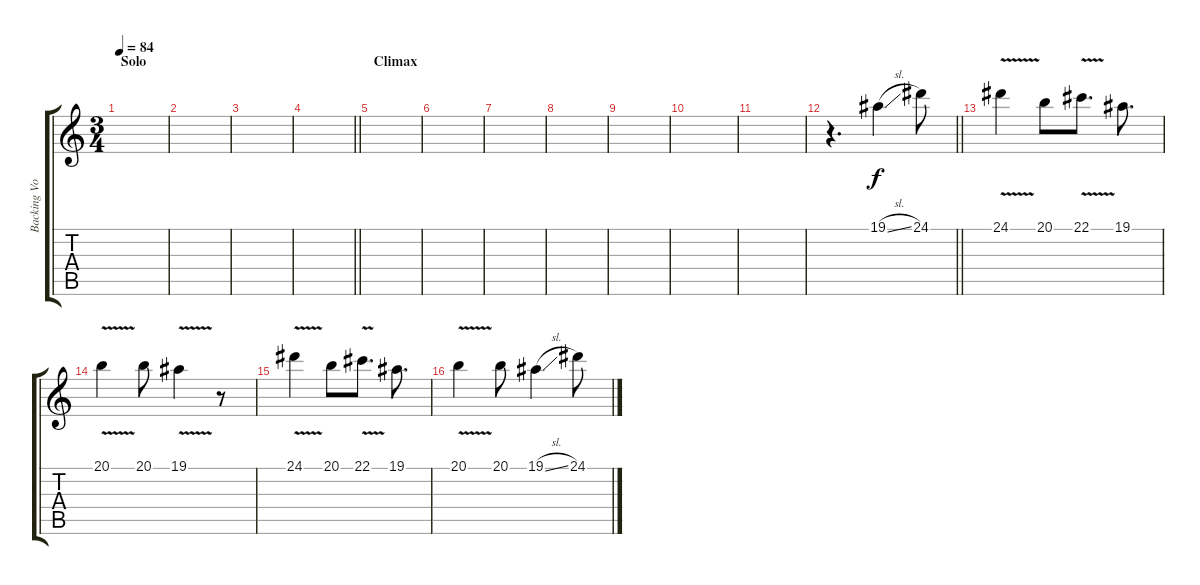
\track ("Backing Vocals" "Backing Vo") {instrument choiraahs}
\staff {score tabs}
\tuning (Eb4 Bb3 Gb3 Db3 Ab2 Eb2) {hide}
\ts (3 4)
\section ("" "Solo")
\tempo 84
\clef g2
\ks c
|
|
|
\barLineRight lightlight
|
\section ("" "Climax")
|
|
|
|
|
|
|
\barLineRight lightlight
r.4{d} 19.1{sl}.4{volume 10} 24.1.8 |
24.1{v}.4 20.1.8 22.1{v}.8{d} 19.1.8{d} |
20.1{v}.4 20.1.8 19.1{v}.4 r.8 |
24.1{v}.4 20.1.8 22.1{v}.8{d} 19.1.8{d} |
20.1{v}.4 20.1.8 19.1{sl}.4 24.1.8
